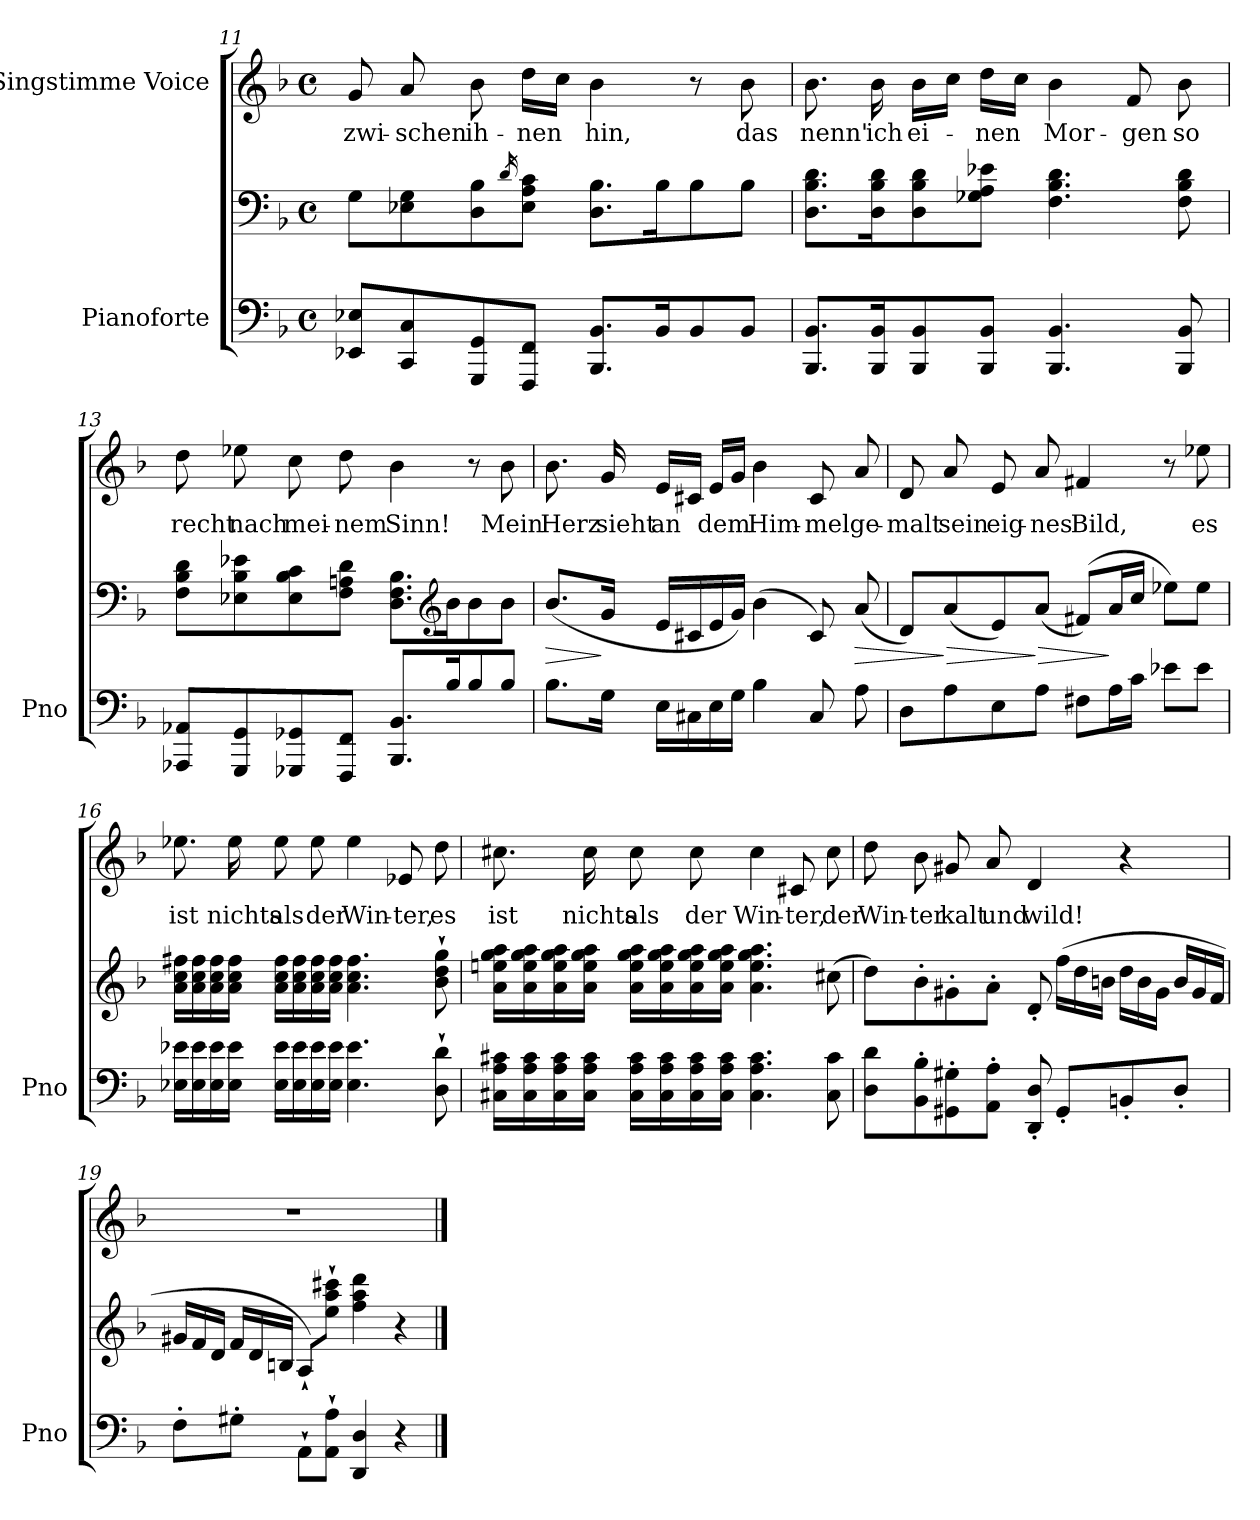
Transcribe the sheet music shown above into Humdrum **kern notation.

**kern	**kern	**dynam	**kern	**text
*part2	*part2	*part2	*part1	*part1
*staff3	*staff2	*staff2/3	*staff1	*staff1
*I"Pianoforte	*	*	*I"Singstimme Voice	*
*I'Pno	*	*	*	*
!!LO:PB:g=z
*clefF4	*clefF4	*	*clefG2	*
*k[b-]	*k[b-]	*	*k[b-]	*
*M4/4	*M4/4	*	*M4/4	*
*met(c)	*met(c)	*	*met(c)	*
=11	=11	=11	=11	=11
!	!	!	!	!LO:LY:b
8EE-X/ 8E-X/L	8G\L	.	8g/	zwi-
!	!	!	!	!LO:LY:b
8CC/ 8C/	8E-X\ 8G\	.	8a/	-schen
!	!	!	!	!LO:LY:b
8GGG/ 8GG/	8D\ 8B-\	.	8b-\	ih-
.	16qd/	.	.	.
!	!	!	!	!LO:LY:b
8FFF/ 8FF/J	8E-\ 8A\ 8c\J	.	16dd\LL	-nen
.	.	.	16cc\JJ	.
!	!	!	!	!LO:LY:b
8.BBB-/ 8.BB-/L	8.D\ 8.B-\L	.	4b-\	hin,
16BB-/K	16B-\K	.	.	.
8BB-/	8B-\	.	8r	.
!	!	!	!	!LO:LY:b
8BB-/J	8B-\J	.	8b-\	das
=12	=12	=12	=12	=12
!	!	!	!	!LO:LY:b
8.BBB-/ 8.BB-/L	8.D\ 8.B-\ 8.d\L	.	8.b-\	nenn'
!	!	!	!	!LO:LY:b
16BBB-/ 16BB-/K	16D\ 16B-\ 16d\K	.	16b-\	ich
!	!	!	!	!LO:LY:b
8BBB-/ 8BB-/	8D\ 8B-\ 8d\	.	16b-\LL	ei-
.	.	.	16cc\JJ	.
!	!	!	!	!LO:LY:b
8BBB-/ 8BB-/J	8G-X\ 8A\ 8e-X\J	.	16dd\LL	-nen
.	.	.	16cc\JJ	.
!	!	!	!	!LO:LY:b
4.BBB-/ 4.BB-/	4.F\ 4.B-\ 4.d\	.	4b-\	Mor-
!	!	!	!	!LO:LY:b
.	.	.	8f/	-gen
!	!	!	!	!LO:LY:b
8BBB-/ 8BB-/	8F\ 8B-\ 8d\	.	8b-\	so
=13	=13	=13	=13	=13
!	!	!	!	!LO:LY:b
8AAA-X/ 8AA-X/L	8F\ 8B-\ 8d\L	.	8dd\	recht
!	!	!	!	!LO:LY:b
8GGG/ 8GG/	8E-X\ 8B-\ 8e-X\	.	8ee-X\	nach
!	!	!	!	!LO:LY:b
8GGG-X/ 8GG-X/	8E-\ 8B-\ 8c\	.	8cc\	mei-
!	!	!	!	!LO:LY:b
8FFF/ 8FF/J	8F\ 8An\ 8d\J	.	8dd\	-nem
!	!	!	!	!LO:LY:b
8.BBB-/ 8.BB-/L	8.D\ 8.F\ 8.B-\L	.	4b-\	Sinn!
*	*clefG2	*	*	*
16B-/K	16b-\K	.	.	.
8B-/	8b-\	.	8r	.
!	!	!	!	!LO:LY:b
8B-/J	8b-\J	.	8b-\	Mein
!!LO:LB:g=z
=14	=14	=14	=14	=14
!	!	!LO:HP:b	!	!LO:LY:b
8.B-\L	(<8.b-/L	>	8.b-\	Herz
!	!	!	!	!LO:LY:b
16G\Jk	16g/Jk	]	16g/	sieht
!	!	!	!	!LO:LY:b
16E\LL	16e/LL	.	16e/LL	an
16C#X\	16c#X/	.	16c#X/JJ	.
!	!	!	!	!LO:LY:b
16E\	16e/	.	16e/LL	dem
16G\JJ	16g/JJ)	.	16g/JJ	.
!	!	!	!	!LO:LY:b
4B-\	(>4b-\	.	4b-\	Him-
!	!	!	!	!LO:LY:b
8C#/	8c#/)	.	8c#/	-mel
!	!	!LO:HP:b	!	!LO:LY:b
8A\	(<8a/	>	8a/	ge-
=15	=15	=15	=15	=15
!	!	!	!	!LO:LY:b
8D\L	8d/L)	.	8d/	-malt
!	!	!LO:HP:n=1:b	!	!LO:LY:b
8A\	(<8a/	] >	8a/	sein
!	!	!	!	!LO:LY:b
8E\	8e/)	.	8e/	eig-
!	!	!LO:HP:n=1:b	!	!LO:LY:b
8A\J	(<8a/J	] >	8a/	-nes
!	!	!	!	!LO:LY:b
8F#X\L	(>8f#X/L)	.	4f#X/	Bild,
16A\L	16a/L	]	.	.
16c\JJ	16cc/JJ	.	.	.
8e-X\L	8ee-X\L)	.	8r	.
!	!	!	!	!LO:LY:b
8e-\J	8ee-\J	.	8ee-X\	es
!!LO:LB:g=z
=16	=16	=16	=16	=16
!	!	!LO:DY:b	!	!LO:LY:b
16E-X\ 16e-X\LL	16a\ 16cc\ 16ff#X\LL	other-dynamics	8.ee-X\	ist
16E-\ 16e-\	16a\ 16cc\ 16ff#\	.	.	.
16E-\ 16e-\	16a\ 16cc\ 16ff#\	.	.	.
!	!	!	!	!LO:LY:b
16E-\ 16e-\JJ	16a\ 16cc\ 16ff#\JJ	.	16ee-\	nichts
!	!	!	!	!LO:LY:b
16E-\ 16e-\LL	16a\ 16cc\ 16ff#\LL	.	8ee-\	als
16E-\ 16e-\	16a\ 16cc\ 16ff#\	.	.	.
!	!	!	!	!LO:LY:b
16E-\ 16e-\	16a\ 16cc\ 16ff#\	.	8ee-\	der
16E-\ 16e-\JJ	16a\ 16cc\ 16ff#\JJ	.	.	.
!	!	!	!	!LO:LY:b
4.E-\ 4.e-\	4.a\ 4.cc\ 4.ff#\	.	4ee-\	Win-
!	!	!	!	!LO:LY:b
.	.	.	8e-X/	-ter,
!	!	!	!	!LO:LY:b
8D\` 8d\`	8b-\` 8dd\` 8gg\`	.	8dd\	es
=17	=17	=17	=17	=17
!	!	!LO:DY:b	!	!LO:LY:b
16C#X\ 16A\ 16c#X\LL	16a\ 16een\ 16gg\ 16aa\LL	other-dynamics	8.cc#X\	ist
16C#\ 16A\ 16c#\	16a\ 16ee\ 16gg\ 16aa\	.	.	.
16C#\ 16A\ 16c#\	16a\ 16ee\ 16gg\ 16aa\	.	.	.
!	!	!	!	!LO:LY:b
16C#\ 16A\ 16c#\JJ	16a\ 16ee\ 16gg\ 16aa\JJ	.	16cc#\	nichts
!	!	!	!	!LO:LY:b
16C#\ 16A\ 16c#\LL	16a\ 16ee\ 16gg\ 16aa\LL	.	8cc#\	als
16C#\ 16A\ 16c#\	16a\ 16ee\ 16gg\ 16aa\	.	.	.
!	!	!	!	!LO:LY:b
16C#\ 16A\ 16c#\	16a\ 16ee\ 16gg\ 16aa\	.	8cc#\	der
16C#\ 16A\ 16c#\JJ	16a\ 16ee\ 16gg\ 16aa\JJ	.	.	.
!	!	!	!	!LO:LY:b
4.C#\ 4.A\ 4.c#\	4.a\ 4.ee\ 4.gg\ 4.aa\	.	4cc#\	Win-
!	!	!	!	!LO:LY:b
.	.	.	8c#X/	-ter,
!	!	!	!	!LO:LY:b
8C#\ 8c#\	(>8cc#X\	.	8cc#\	der
!!LO:LB:g=z
=18	=18	=18	=18	=18
!	!	!	!	!LO:LY:b
8D\ 8d\L	8dd\L)	.	8dd\	Win-
!	!	!	!	!LO:LY:b
8BB-\' 8B-\'	8b-'\	.	8b-\	-ter
!	!	!	!	!LO:LY:b
8GG#X\' 8G#X\'	8g#X'\	.	8g#X/	kalt
!	!	!	!	!LO:LY:b
8AA\' 8A\'J	8a'\J	.	8a/	und
!	!	!	!	!LO:LY:b
8DD/' 8D/'	8d'/	.	4d/	wild!
*	*Xtuplet	*	*	*
8GG#'/L	(>24ff\LL	.	.	.
.	24dd\	.	.	.
.	24bn\JJ	.	.	.
8BBn'/	24dd\LL	.	4r	.
.	24b\	.	.	.
.	24g#\JJ	.	.	.
8D'/J	24b/LL	.	.	.
.	24g#/	.	.	.
.	24f/JJ	.	.	.
=19	=19	=19	=19	=19
8F'\L	24g#X/LL	.	1r	.
.	24f/	.	.	.
.	24d/JJ	.	.	.
8G#X'\J	24f/LL	.	.	.
.	24d/	.	.	.
.	24Bn/JJ	.	.	.
8AA`\L	8A`/L)	.	.	.
8AA\` 8A\`J	8ee\` 8aa\` 8ccc#X\`J	.	.	.
4DD/ 4D/	4ff\ 4aa\ 4ddd\	.	.	.
4r	4r	.	.	.
==	==	==	==	==
*-	*-	*-	*-	*-
